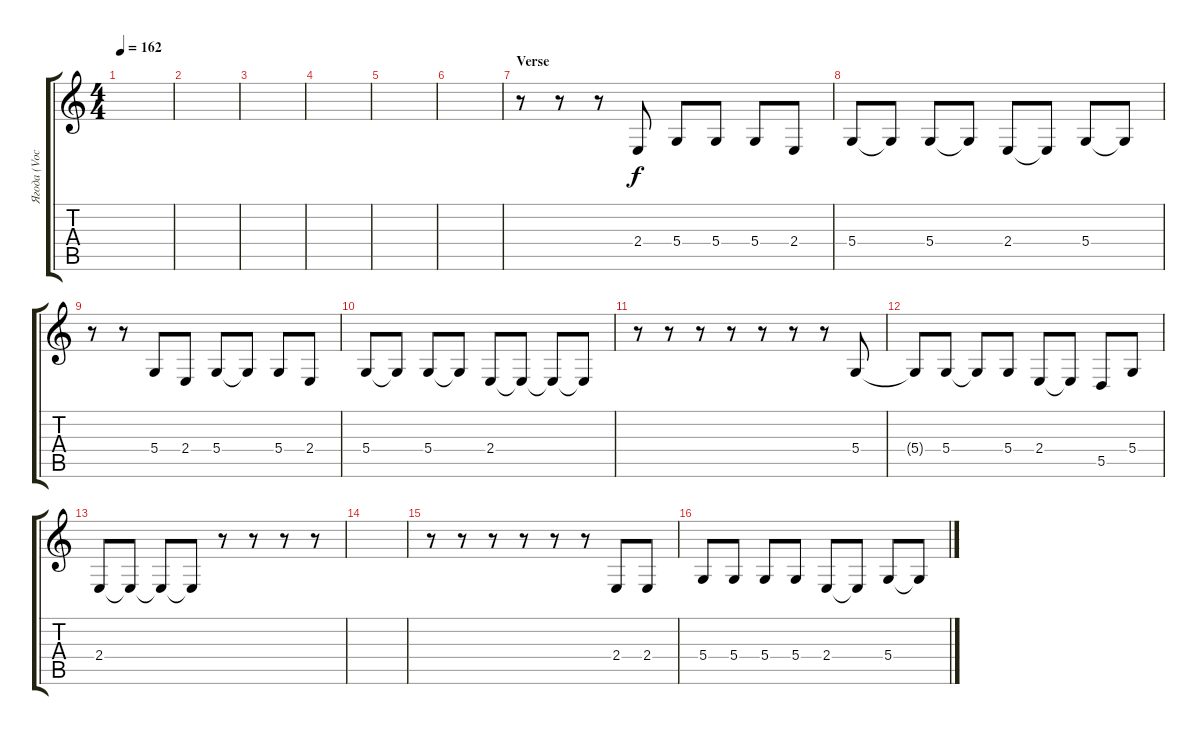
\track ("Ягода (Vocal)" "Ягода (Voc") {instrument lead6voice}
\staff {score tabs}
\tuning (E4 B3 G3 D3 A2 E2) {hide}
\ts (4 4)
\tempo 162
\clef g2
\ks c
|
|
|
|
|
|
\section ("" "Verse")
r.8 r.8 r.8 2.4.8 5.4.8 5.4.8 5.4.8 2.4.8 |
5.4.8 5.4{t}.8 5.4.8 5.4{t}.8 2.4.8 2.4{t}.8 5.4.8 5.4{t}.8 |
r.8 r.8 5.4.8 2.4.8 5.4.8 5.4{t}.8 5.4.8 2.4.8 |
5.4.8 5.4{t}.8 5.4.8 5.4{t}.8 2.4.8 2.4{t}.8 2.4{t}.8 2.4{t}.8 |
r.8 r.8 r.8 r.8 r.8 r.8 r.8 5.4.8 |
5.4{t}.8 5.4.8 5.4{t}.8 5.4.8 2.4.8 2.4{t}.8 5.5.8 5.4.8 |
2.4.8 2.4{t}.8 2.4{t}.8 2.4{t}.8 r.8 r.8 r.8 r.8 |
|
r.8 r.8 r.8 r.8 r.8 r.8 2.4.8 2.4.8 |
5.4.8 5.4.8 5.4.8 5.4.8 2.4.8 2.4{t}.8 5.4.8 5.4{t}.8
